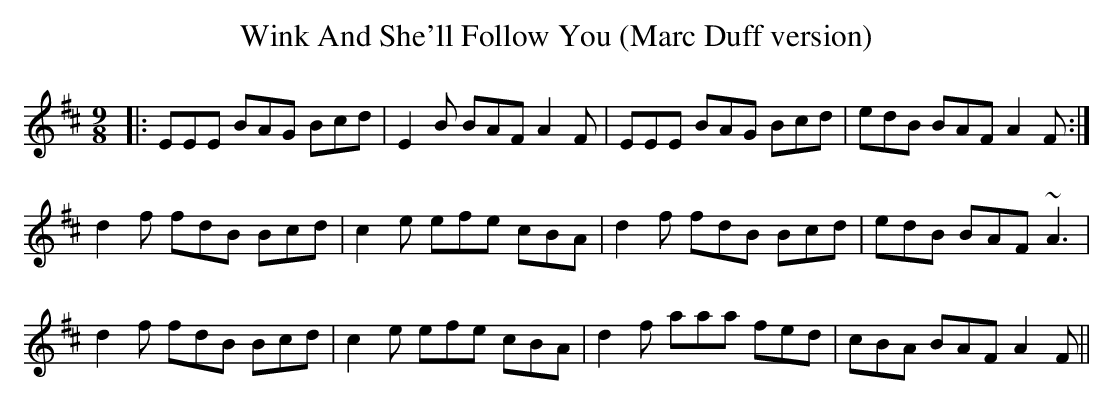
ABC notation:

X:1
T: Wink And She'll Follow You (Marc Duff version)
M: 9/8
L: 1/8
K: Edor
|:EEE BAG Bcd|E2B BAF A2F|EEE BAG Bcd|edB BAF A2F:|
d2f fdB Bcd|c2e efe cBA|d2f fdB Bcd|edB BAF ~A3|
d2f fdB Bcd|c2e efe cBA|d2f aaa fed|cBA BAF A2F||
